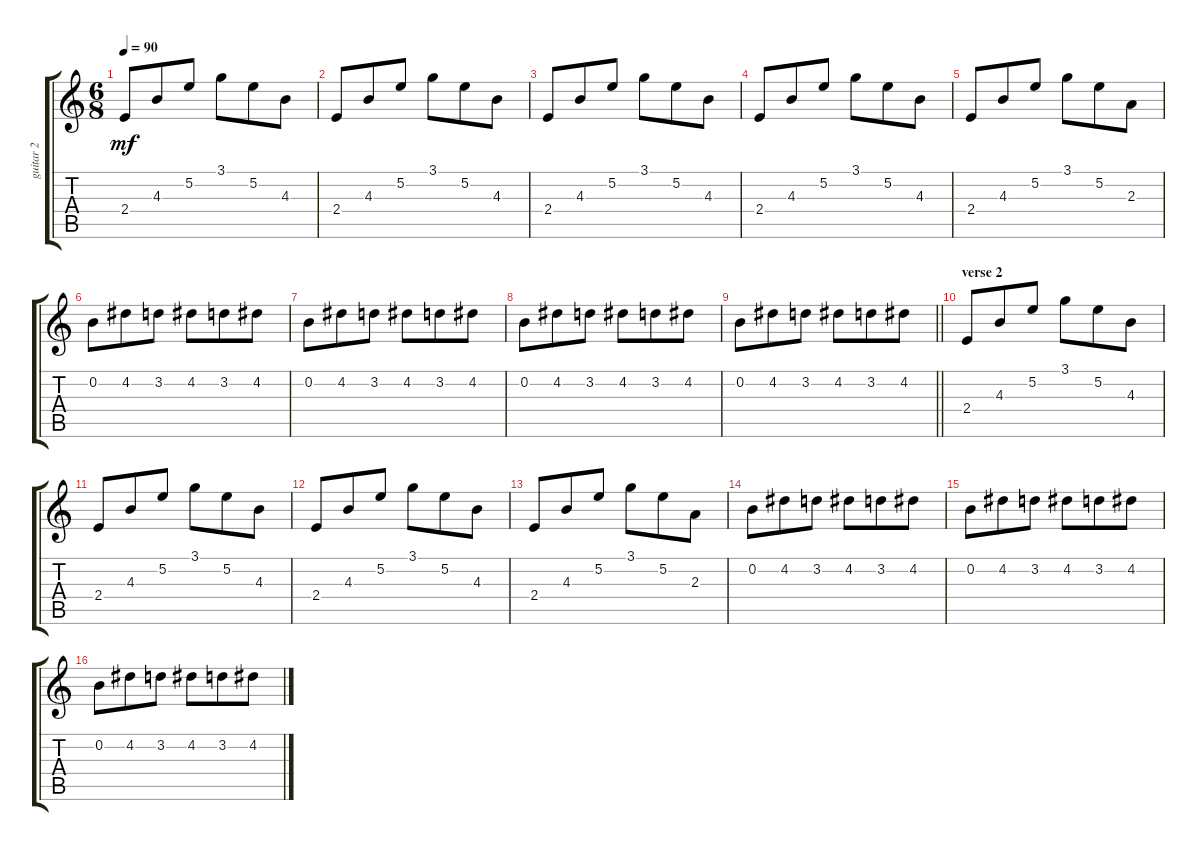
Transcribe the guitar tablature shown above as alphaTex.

\track ("guitar 2" "guitar 2") {instrument acousticguitarnylon}
\staff {score tabs}
\tuning (E4 B3 G3 D3 A2 E2) {hide}
\ts (6 8)
\tempo 90
\clef g2
\ks c
2.4.8{dy mf} 4.3.8 5.2.8 3.1.8 5.2.8 4.3.8 |
2.4.8 4.3.8 5.2.8 3.1.8 5.2.8 4.3.8 |
2.4.8 4.3.8 5.2.8 3.1.8 5.2.8 4.3.8 |
2.4.8 4.3.8 5.2.8 3.1.8 5.2.8 4.3.8 |
2.4.8 4.3.8 5.2.8 3.1.8 5.2.8 2.3.8 |
0.2.8 4.2.8 3.2.8 4.2.8 3.2.8 4.2.8 |
0.2.8 4.2.8 3.2.8 4.2.8 3.2.8 4.2.8 |
0.2.8 4.2.8 3.2.8 4.2.8 3.2.8 4.2.8 |
\barLineRight lightlight
0.2.8 4.2.8 3.2.8 4.2.8 3.2.8 4.2.8 |
\section ("" "verse 2")
2.4.8 4.3.8 5.2.8 3.1.8 5.2.8 4.3.8 |
2.4.8 4.3.8 5.2.8 3.1.8 5.2.8 4.3.8 |
2.4.8 4.3.8 5.2.8 3.1.8 5.2.8 4.3.8 |
2.4.8 4.3.8 5.2.8 3.1.8 5.2.8 2.3.8 |
0.2.8 4.2.8 3.2.8 4.2.8 3.2.8 4.2.8 |
0.2.8 4.2.8 3.2.8 4.2.8 3.2.8 4.2.8 |
0.2.8 4.2.8 3.2.8 4.2.8 3.2.8 4.2.8
